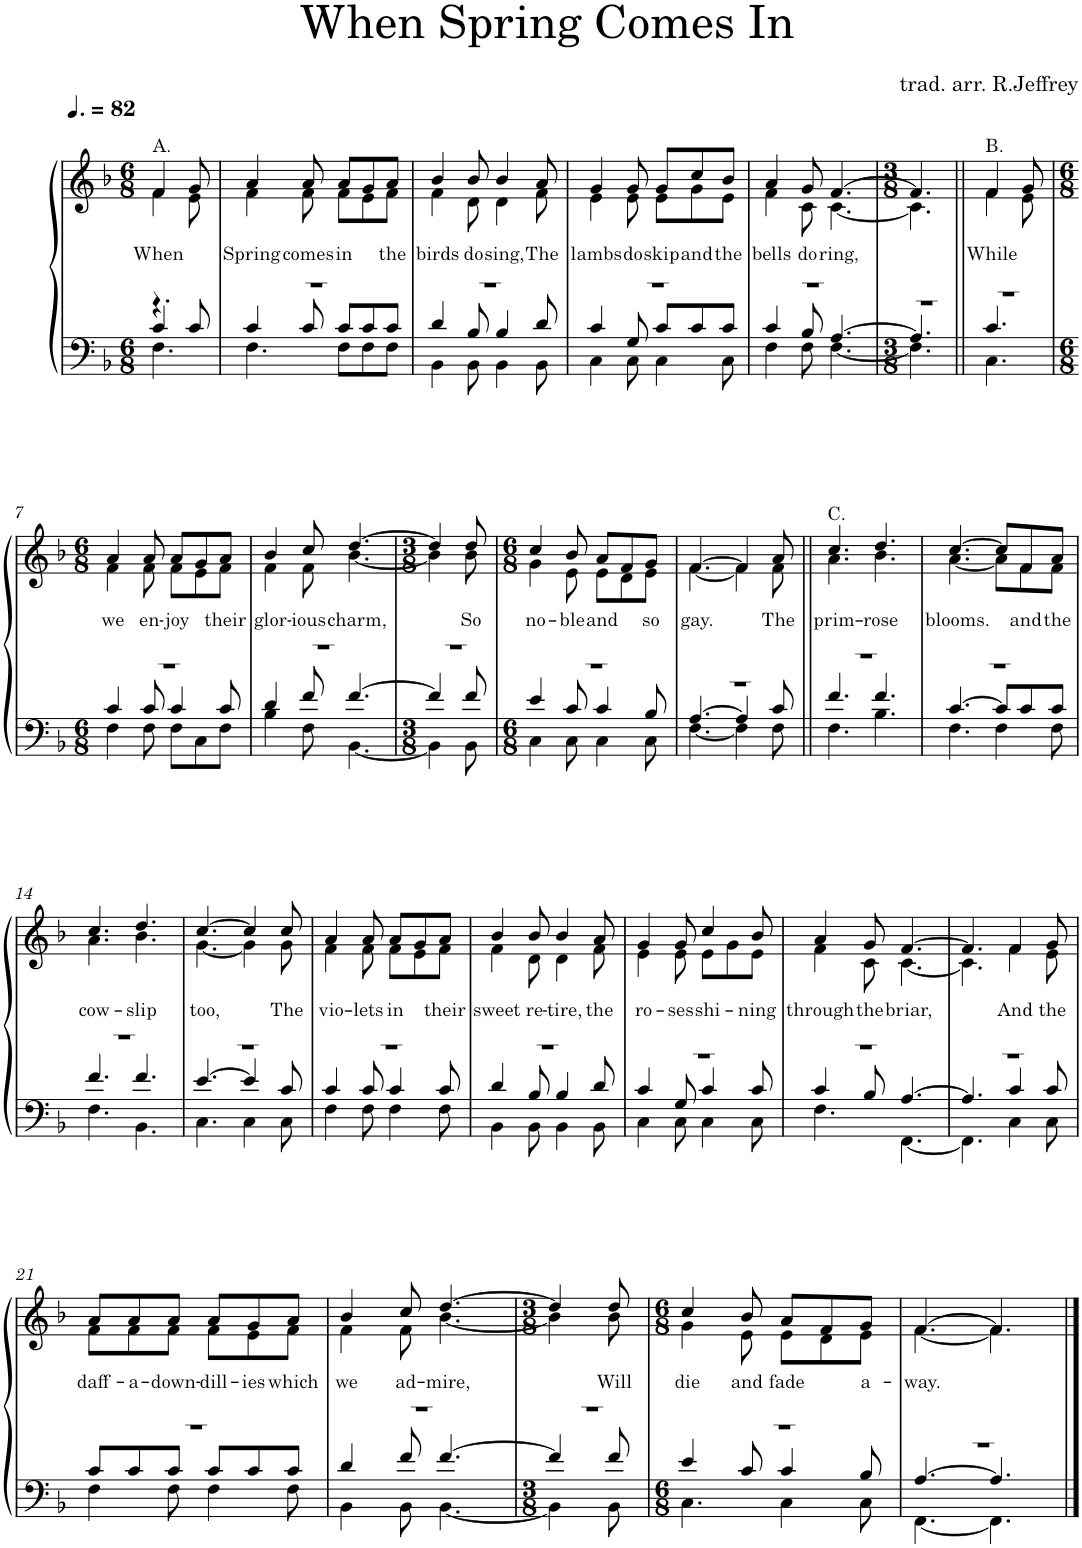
**kern	**kern	**text
*part1	*part1	*part1
*staff2	*staff1	*staff1
*I"Piano	*	*
*I'Pno.	*	*
*clefF4	*clefG2	*
*k[b-]	*k[b-]	*
*M6/8	*M6/8	*
*MM123	*MM123	*
=	=	=
*^	*	*
*	*^	*	*
!	!	!	!LO:TX:a:t=A.	!
!	!	!	!	!LO:LY:b
*	*	*	*^	*
4.r	4c/	4.F\	4f/	4f\	When
.	8c/	.	8g/	8e\	.
=1	=1	=1	=1	=1	=1
!	!	!	!	!	!LO:LY:b
2.r	4c/	4.F\	4a/	4f\	Spring
!	!	!	!	!	!LO:LY:b
.	8c/	.	8a/	8f\	comes
!	!	!	!	!	!LO:LY:b
.	8c/L	8F\L	8a/L	8f\L	in
.	8c/	8F\	8g/	8e\	.
!	!	!	!	!	!LO:LY:b
.	8c/J	8F\J	8a/J	8f\J	the
=2	=2	=2	=2	=2	=2
!	!	!	!	!	!LO:LY:b
2.r	4d/	4BB-\	4b-/	4f\	birds
!	!	!	!	!	!LO:LY:b
.	8B-/	8BB-\	8b-/	8d\	do
!	!	!	!	!	!LO:LY:b
.	4B-/	4BB-\	4b-/	4d\	sing,
!	!	!	!	!	!LO:LY:b
.	8d/	8BB-\	8a/	8f\	The
=3	=3	=3	=3	=3	=3
!	!	!	!	!	!LO:LY:b
2.r	4c/	4C\	4g/	4e\	lambs
!	!	!	!	!	!LO:LY:b
.	8G/	8C\	8g/	8e\	do
!	!	!	!	!	!LO:LY:b
.	8c/L	4C\	8g/L	8e\L	skip
!	!	!	!	!	!LO:LY:b
.	8c/	.	8cc/	8g\	and
!	!	!	!	!	!LO:LY:b
.	8c/J	8C\	8b-/J	8e\J	the
=4	=4	=4	=4	=4	=4
!	!	!	!	!	!LO:LY:b
2.r	4c/	4F\	4a/	4f\	bells
!	!	!	!	!	!LO:LY:b
.	8B-/	8F\	8g/	8c\	do
!	!	!	!	!	!LO:LY:b
.	[4.A/	[4.F\	[4.f/	[4.c\	ring,
=5	=5	=5	=5	=5	=5
*M3/8	*	*	*M3/8	*	*
4.r	4.A/]	4.F\]	4.f/]	4.c\]	.
=6||	=6||	=6||	=6||	=6||	=6||
!	!	!	!LO:TX:a:t=B.	!	!
!	!	!	!	!	!LO:LY:b
4.r	4.c/	4.C\	4f/	4f\	While
.	.	.	8g/	8e\	.
!!LO:LB:g=z	!!
=7	=7	=7	=7	=7	=7
*M6/8	*	*	*M6/8	*	*
!	!	!	!	!	!LO:LY:b
2.r	4c/	4F\	4a/	4f\	we
!	!	!	!	!	!LO:LY:b
.	8c/	8F\	8a/	8f\	en-
!	!	!	!	!	!LO:LY:b
.	4c/	8F\L	8a/L	8f\L	-joy
.	.	8C\	8g/	8e\	.
!	!	!	!	!	!LO:LY:b
.	8c/	8F\J	8a/J	8f\J	their
=8	=8	=8	=8	=8	=8
!	!	!	!	!	!LO:LY:b
2.r	4d/	4B-\	4b-/	4f\	glor-
!	!	!	!	!	!LO:LY:b
.	8f/	8F\	8cc/	8f\	-ious
!	!	!	!	!	!LO:LY:b
.	[4.f/	[4.BB-\	[4.dd/	[4.b-\	charm,
=9	=9	=9	=9	=9	=9
*M3/8	*	*	*M3/8	*	*
4.r	4f/]	4BB-\]	4dd/]	4b-\]	.
!	!	!	!	!	!LO:LY:b
.	8f/	8BB-\	8dd/	8b-\	So
=10	=10	=10	=10	=10	=10
*M6/8	*	*	*M6/8	*	*
!	!	!	!	!	!LO:LY:b
2.r	4e/	4C\	4cc/	4g\	no-
!	!	!	!	!	!LO:LY:b
.	8c/	8C\	8b-/	8e\	-ble
!	!	!	!	!	!LO:LY:b
.	4c/	4C\	8a/L	8e\L	and
.	.	.	8f/	8d\	.
!	!	!	!	!	!LO:LY:b
.	8B-/	8C\	8g/J	8e\J	so
=11	=11	=11	=11	=11	=11
!	!	!	!	!	!LO:LY:b
2.r	[4.A/	[4.F\	[4.f/	[4.f\	gay.
.	4A/]	4F\]	4f/]	4f\]	.
!	!	!	!	!	!LO:LY:b
.	8c/	8F\	8a/	8f\	The
=12||	=12||	=12||	=12||	=12||	=12||
!	!	!	!LO:TX:a:t=C.	!	!
!	!	!	!	!	!LO:LY:b
2.r	4.f/	4.F\	4.cc/	4.a\	prim-
!	!	!	!	!	!LO:LY:b
.	4.f/	4.B-\	4.dd/	4.b-\	-rose
=13	=13	=13	=13	=13	=13
!	!	!	!	!	!LO:LY:b
2.r	[4.c/	4.F\	[4.cc/	[4.a\	blooms.
.	8c/L]	4F\	8cc/L]	8a\L]	.
!	!	!	!	!	!LO:LY:b
.	8c/	.	8f/	8f\	and
!	!	!	!	!	!LO:LY:b
.	8c/J	8F\	8a/J	8f\J	the
!!LO:LB:g=z	!!
=14	=14	=14	=14	=14	=14
!	!	!	!	!	!LO:LY:b
2.r	4.f/	4.F\	4.cc/	4.a\	cow-
!	!	!	!	!	!LO:LY:b
.	4.f/	4.BB-\	4.dd/	4.b-\	-slip
=15	=15	=15	=15	=15	=15
!	!	!	!	!	!LO:LY:b
2.r	[4.e/	4.C\	[4.cc/	[4.g\	too,
.	4e/]	4C\	4cc/]	4g\]	.
!	!	!	!	!	!LO:LY:b
.	8c/	8C\	8cc/	8g\	The
=16	=16	=16	=16	=16	=16
!	!	!	!	!	!LO:LY:b
2.r	4c/	4F\	4a/	4f\	vio-
!	!	!	!	!	!LO:LY:b
.	8c/	8F\	8a/	8f\	-lets
!	!	!	!	!	!LO:LY:b
.	4c/	4F\	8a/L	8f\L	in
.	.	.	8g/	8e\	.
!	!	!	!	!	!LO:LY:b
.	8c/	8F\	8a/J	8f\J	their
=17	=17	=17	=17	=17	=17
!	!	!	!	!	!LO:LY:b
2.r	4d/	4BB-\	4b-/	4f\	sweet
!	!	!	!	!	!LO:LY:b
.	8B-/	8BB-\	8b-/	8d\	re-
!	!	!	!	!	!LO:LY:b
.	4B-/	4BB-\	4b-/	4d\	-tire,
!	!	!	!	!	!LO:LY:b
.	8d/	8BB-\	8a/	8f\	the
=18	=18	=18	=18	=18	=18
!	!	!	!	!	!LO:LY:b
2.r	4c/	4C\	4g/	4e\	ro-
!	!	!	!	!	!LO:LY:b
.	8G/	8C\	8g/	8e\	-ses
!	!	!	!	!	!LO:LY:b
.	4c/	4C\	4cc/	8e\L	shi-
.	.	.	.	8g\	.
!	!	!	!	!	!LO:LY:b
.	8c/	8C\	8b-/	8e\J	-ning
=19	=19	=19	=19	=19	=19
!	!	!	!	!	!LO:LY:b
2.r	4c/	4.F\	4a/	4f\	through
!	!	!	!	!	!LO:LY:b
.	8B-/	.	8g/	8c\	the
!	!	!	!	!	!LO:LY:b
.	[4.A/	[4.FF\	[4.f/	[4.c\	briar,
=20	=20	=20	=20	=20	=20
2.r	4.A/]	4.FF\]	4.f/]	4.c\]	.
!	!	!	!	!	!LO:LY:b
.	4c/	4C\	4f/	4f\	And
!	!	!	!	!	!LO:LY:b
.	8c/	8C\	8g/	8e\	the
!!LO:LB:g=z	!!
=21	=21	=21	=21	=21	=21
!	!	!	!	!	!LO:LY:b
2.r	8c/L	4F\	8a/L	8f\L	daff-
!	!	!	!	!	!LO:LY:b
.	8c/	.	8a/	8f\	-a-
!	!	!	!	!	!LO:LY:b
.	8c/J	8F\	8a/J	8f\J	-down-
!	!	!	!	!	!LO:LY:b
.	8c/L	4F\	8a/L	8f\L	-dill-
!	!	!	!	!	!LO:LY:b
.	8c/	.	8g/	8e\	-ies
!	!	!	!	!	!LO:LY:b
.	8c/J	8F\	8a/J	8f\J	which
=22	=22	=22	=22	=22	=22
!	!	!	!	!	!LO:LY:b
2.r	4d/	4BB-\	4b-/	4f\	we
!	!	!	!	!	!LO:LY:b
.	8f/	8BB-\	8cc/	8f\	ad-
!	!	!	!	!	!LO:LY:b
.	[4.f/	[4.BB-\	[4.dd/	[4.b-\	-mire,
=23	=23	=23	=23	=23	=23
*M3/8	*	*	*M3/8	*	*
4.r	4f/]	4BB-\]	4dd/]	4b-\]	.
!	!	!	!	!	!LO:LY:b
.	8f/	8BB-\	8dd/	8b-\	Will
=24	=24	=24	=24	=24	=24
*M6/8	*	*	*M6/8	*	*
!	!	!	!	!	!LO:LY:b
2.r	4e/	4.C\	4cc/	4g\	die
!	!	!	!	!	!LO:LY:b
.	8c/	.	8b-/	8e\	and
!	!	!	!	!	!LO:LY:b
.	4c/	4C\	8a/L	8e\L	fade
.	.	.	8f/	8d\	.
!	!	!	!	!	!LO:LY:b
.	8B-/	8C\	8g/J	8e\J	a-
=25	=25	=25	=25	=25	=25
!	!	!	!	!	!LO:LY:b
2.r	[4.A/	[4.FF\	[4.f/	[4.f\	-way.
.	4.A/]	4.FF\]	4.f/]	4.f\]	.
*v	*v	*v	*	*	*
*	*v	*v	*
==	==	==
*-	*-	*-
